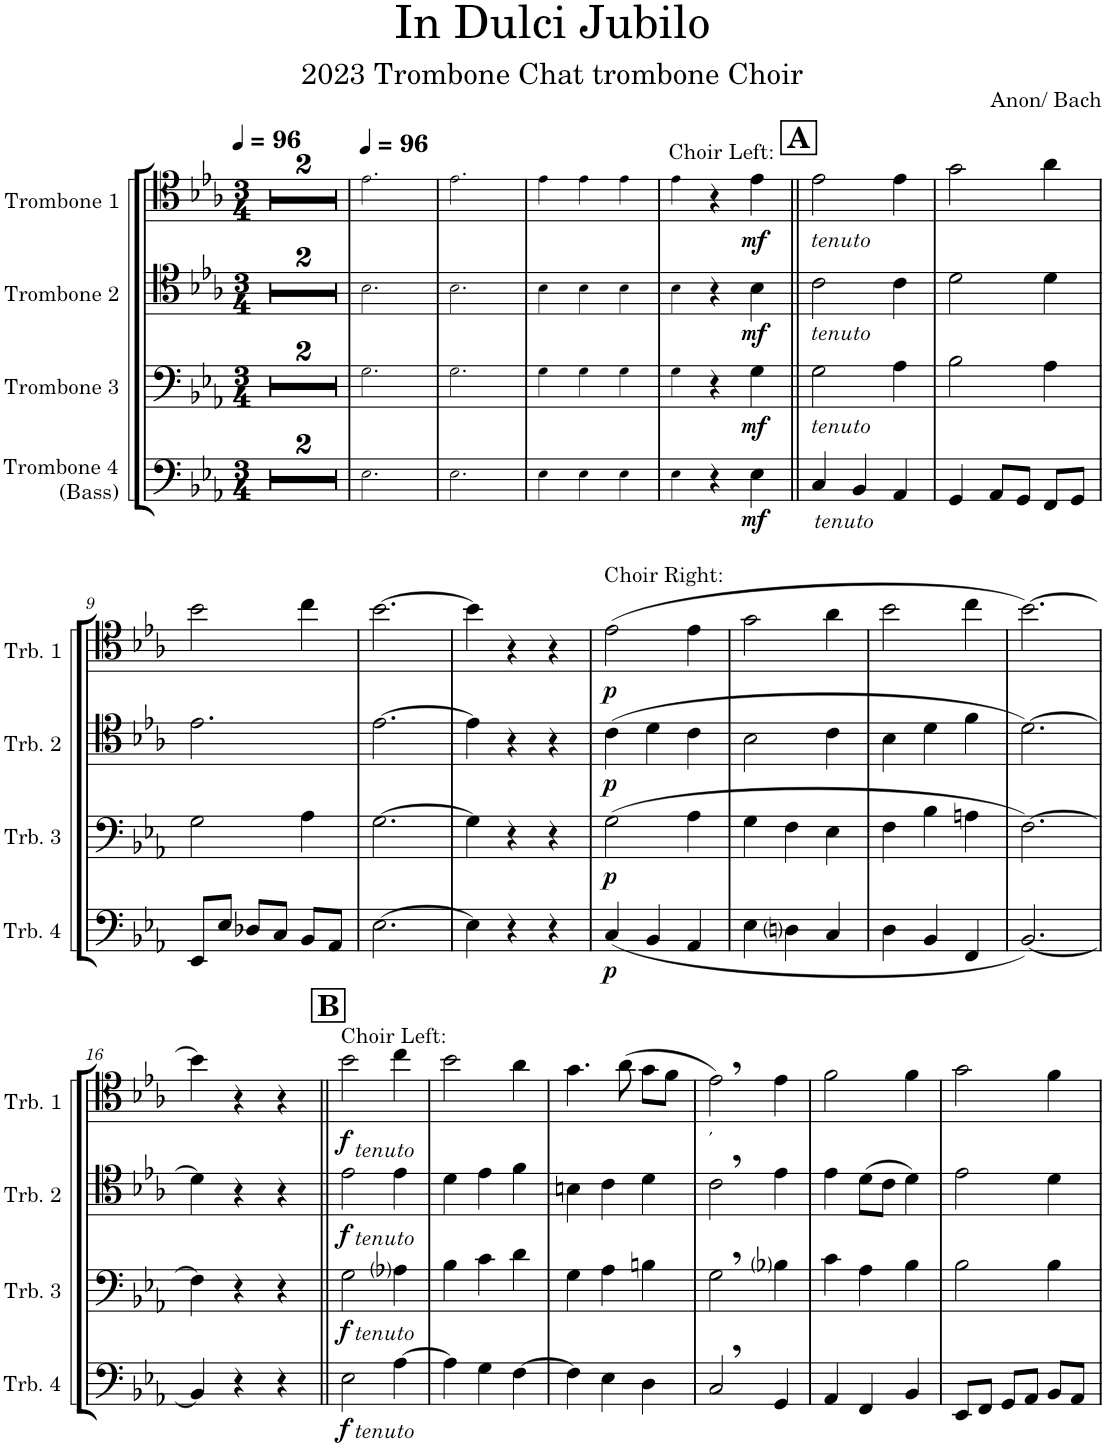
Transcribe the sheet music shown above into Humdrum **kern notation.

**kern	**dynam	**kern	**dynam	**kern	**dynam	**kern	**dynam
*part4	*part4	*part3	*part3	*part2	*part2	*part1	*part1
*staff4	*staff4	*staff3	*staff3	*staff2	*staff2	*staff1	*staff1
*I"Trombone 4  (Bass)	*	*I"Trombone 3	*	*I"Trombone 2	*	*I"Trombone 1	*
*I'Trb. 4	*	*I'Trb. 3	*	*I'Trb. 2	*	*I'Trb. 1	*
*clefF4	*	*clefF4	*	*clefC4	*	*clefC4	*
*k[b-e-a-]	*	*k[b-e-a-]	*	*k[b-e-a-]	*	*k[b-e-a-]	*
*M3/4	*	*M3/4	*	*M3/4	*	*M3/4	*
*MM96	*	*MM96	*	*MM96	*	*MM96	*
=1	=1	=1	=1	=1	=1	=1	=1
2.r	.	2.r	.	2.r	.	2.r	.
=2	=2	=2	=2	=2	=2	=2	=2
2.r	.	2.r	.	2.r	.	2.r	.
=3	=3	=3	=3	=3	=3	=3	=3
*	*	*	*	*	*	*MM96	*
2.E-!\	.	2.G!\	.	2.B-!\	.	2.e-!\	.
=4	=4	=4	=4	=4	=4	=4	=4
2.E-!\	.	2.G!\	.	2.B-!\	.	2.e-!\	.
=5	=5	=5	=5	=5	=5	=5	=5
4E-!\	.	4G!\	.	4B-!\	.	4e-!\	.
4E-!\	.	4G!\	.	4B-!\	.	4e-!\	.
4E-!\	.	4G!\	.	4B-!\	.	4e-!\	.
=6	=6	=6	=6	=6	=6	=6	=6
!	!	!	!	!	!	!LO:TX:a:t=Choir Left&colon;	!
4E-!\	.	4G!\	.	4B-!\	.	4e-!\	.
4r	.	4r	.	4r	.	4r	.
!	!LO:DY:b	!	!LO:DY:b	!	!LO:DY:b	!	!LO:DY:b
4E-\	mf	4G\	mf	4B-\	mf	4e-\	mf
!!LO:REH:place=s1:a:B:cj:fs=14:t=A
=7||	=7||	=7||	=7||	=7||	=7||	=7||	=7||
!	!	!	!	!	!	!LO:TX:b:i:t=tenuto	!
!	!	!	!	!LO:TX:b:i:t=tenuto	!	!	!
!	!	!LO:TX:b:i:t=tenuto	!	!	!	!	!
!LO:TX:b:i:t=tenuto	!	!	!	!	!	!	!
4C/	.	2G\	.	2c\	.	2e-\	.
4BB-/	.	.	.	.	.	.	.
4AA-/	.	4A-\	.	4c\	.	4e-\	.
=8	=8	=8	=8	=8	=8	=8	=8
4GG/	.	2B-\	.	2d\	.	2g\	.
8AA-/L	.	.	.	.	.	.	.
8GG/J	.	.	.	.	.	.	.
8FF/L	.	4A-\	.	4d\	.	4a-\	.
8GG/J	.	.	.	.	.	.	.
!!LO:LB:g=z
=9	=9	=9	=9	=9	=9	=9	=9
8EE-/L	.	2G\	.	2.e-\	.	2b-\	.
8E-/J	.	.	.	.	.	.	.
8D-X/L	.	.	.	.	.	.	.
8C/J	.	.	.	.	.	.	.
8BB-/L	.	4A-\	.	.	.	4cc\	.
8AA-/J	.	.	.	.	.	.	.
=10	=10	=10	=10	=10	=10	=10	=10
[2.E-\	.	[2.G\	.	[2.e-\	.	[2.b-\	.
=11	=11	=11	=11	=11	=11	=11	=11
4E-\]	.	4G\]	.	4e-\]	.	4b-\]	.
4r	.	4r	.	4r	.	4r	.
4r	.	4r	.	4r	.	4r	.
=12	=12	=12	=12	=12	=12	=12	=12
!	!	!	!	!	!	!LO:TX:a:t=Choir Right&colon;	!
!	!LO:DY:b	!	!LO:DY:b	!	!LO:DY:b	!	!LO:DY:b
(<4C/	p	(2G\	p	(4c\	p	(2e-\	p
4BB-/	.	.	.	4d\	.	.	.
4AA-/	.	4A-\	.	4c\	.	4e-\	.
=13	=13	=13	=13	=13	=13	=13	=13
4E-\	.	4G\	.	2B-\	.	2g\	.
4Dni\	.	4F\	.	.	.	.	.
4C/	.	4E-\	.	4c\	.	4a-\	.
=14	=14	=14	=14	=14	=14	=14	=14
4D\	.	4F\	.	4B-\	.	2b-\	.
4BB-/	.	4B-\	.	4d\	.	.	.
4FF/	.	4An\	.	4f\	.	4cc\	.
=15	=15	=15	=15	=15	=15	=15	=15
[2.BB-/)	.	[2.F\)	.	[2.d\)	.	[2.b-\)	.
!!LO:LB:g=z
=16	=16	=16	=16	=16	=16	=16	=16
4BB-/]	.	4F\]	.	4d\]	.	4b-\]	.
4r	.	4r	.	4r	.	4r	.
4r	.	4r	.	4r	.	4r	.
!!LO:REH:place=s1:a:B:cj:fs=14:t=B
=17||	=17||	=17||	=17||	=17||	=17||	=17||	=17||
!	!	!	!	!	!	!LO:TX:b:i:t=tenuto	!
!	!	!	!	!	!	!LO:TX:a:t=Choir Left&colon;	!
!	!	!	!	!LO:TX:b:i:t=tenuto	!	!	!
!	!	!LO:TX:b:i:t=tenuto	!	!	!	!	!
!LO:TX:b:i:t=tenuto	!	!	!	!	!	!	!
!	!LO:DY:b	!	!LO:DY:b	!	!LO:DY:b	!	!LO:DY:b
2E-\	f	2G\	f	2e-\	f	2b-\	f
[4A-\	.	4A-i\	.	4e-\	.	4cc\	.
=18	=18	=18	=18	=18	=18	=18	=18
4A-\]	.	4B-\	.	4d\	.	2b-\	.
4G\	.	4c\	.	4e-\	.	.	.
[4F\	.	4d\	.	4f\	.	4a-\	.
=19	=19	=19	=19	=19	=19	=19	=19
4F\]	.	4G\	.	4Bn\	.	4.g\	.
4E-\	.	4A-\	.	4c\	.	.	.
.	.	.	.	.	.	(8a-\	.
4D\	.	4Bn\	.	4d\	.	8g\L	.
.	.	.	.	.	.	8f\J	.
=20	=20	=20	=20	=20	=20	=20	=20
!	!	!	!	!	!	!LO:TX:b:i:t='	!
2C,/	.	2G,\	.	2c,\	.	2e-,\)	.
4GG/	.	4B-i\	.	4e-\	.	4e-\	.
=21	=21	=21	=21	=21	=21	=21	=21
4AA-/	.	4c\	.	4e-\	.	2f\	.
4FF/	.	4A-\	.	(8d\L	.	.	.
.	.	.	.	8c\J	.	.	.
4BB-/	.	4B-\	.	4d\)	.	4f\	.
=	=	=	=	=	=	=	=
*-	*-	*-	*-	*-	*-	*-	*-
